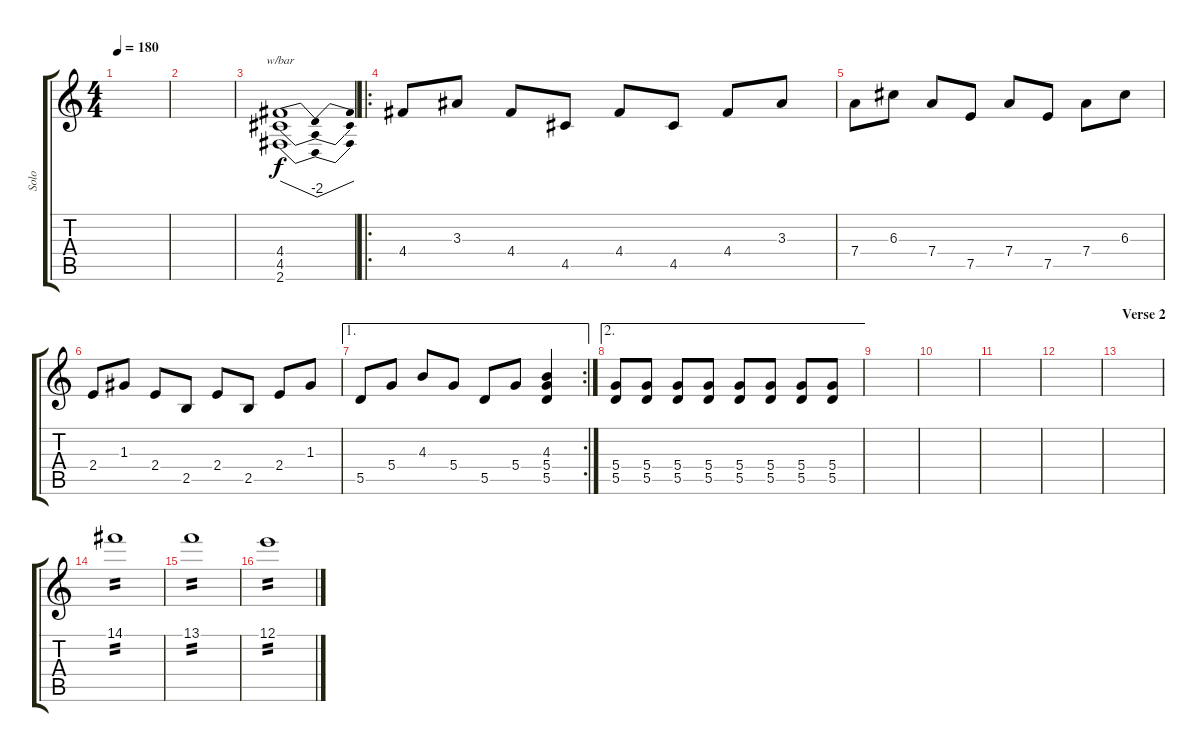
\track ("Solo" "Solo") {instrument distortionguitar}
\staff {score tabs}
\tuning (E4 B3 G3 D3 A2 E2) {hide}
\ts (4 4)
\tempo 180
\clef g2
\ks c
|
|
(4.4 4.5 2.6).1{tbe (dip default 0 0 30 -8 60 0)} |
\ro
4.4.8 3.3.8 4.4.8 4.5.8 4.4.8 4.5.8 4.4.8 3.3.8 |
7.4.8 6.3.8 7.4.8 7.5.8 7.4.8 7.5.8 7.4.8 6.3.8 |
2.4.8 1.3.8 2.4.8 2.5.8 2.4.8 2.5.8 2.4.8 1.3.8 |
\ae 1
\rc 2
5.5.8 5.4.8 4.3.8 5.4.8 5.5.8 5.4.8 (4.3 5.4 5.5).4 |
\ae 2
(5.4 5.5).8 (5.4 5.5).8 (5.4 5.5).8 (5.4 5.5).8 (5.4 5.5).8 (5.4 5.5).8 (5.4 5.5).8 (5.4 5.5).8 |
|
|
|
|
\section ("" "Verse 2")
|
14.1.1{tp 2} |
13.1.1{tp 2} |
12.1.1{tp 2}
